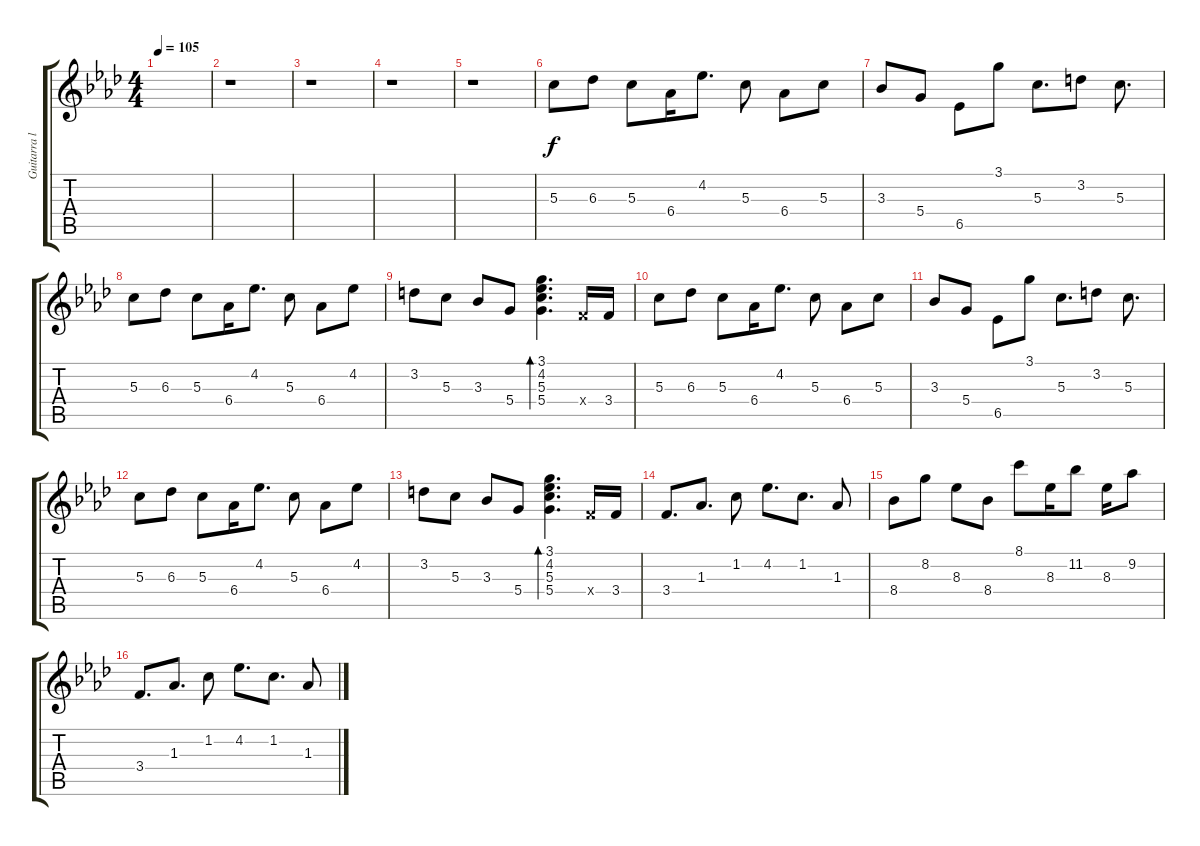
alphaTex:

\track ("Guitarra limpia" "Guitarra l") {instrument electricguitarjazz}
\staff {score tabs}
\tuning (E4 B3 G3 D3 A2 E2) {hide}
\ts (4 4)
\tempo 105
\clef g2
\ks fminor
|
r.1 |
r.1 |
r.1 |
r.1 |
5.3.8 6.3.8 5.3.8 6.4.16 4.2.8{d} 5.3.8 6.4.8 5.3.8 |
3.3.8 5.4.8 6.5.8 3.1.8 5.3.8{d} 3.2.8 5.3.8{d} |
5.3.8 6.3.8 5.3.8 6.4.16 4.2.8{d} 5.3.8 6.4.8 4.2.8 |
3.2.8 5.3.8 3.3.8 5.4.8 (3.1 4.2 5.3 5.4).4{d bd 120} 3.4{x}.16 3.4.16 |
5.3.8 6.3.8 5.3.8 6.4.16 4.2.8{d} 5.3.8 6.4.8 5.3.8 |
3.3.8 5.4.8 6.5.8 3.1.8 5.3.8{d} 3.2.8 5.3.8{d} |
5.3.8 6.3.8 5.3.8 6.4.16 4.2.8{d} 5.3.8 6.4.8 4.2.8 |
3.2.8 5.3.8 3.3.8 5.4.8 (3.1 4.2 5.3 5.4).4{d bd 120} 3.4{x}.16 3.4.16 |
3.4.8{d} 1.3.8{d} 1.2.8 4.2.8{d} 1.2.8{d} 1.3.8 |
8.4.8 8.2.8 8.3.8 8.4.8 8.1.8 8.3.16 11.2.8 8.3.16 9.2.8 |
3.4.8{d} 1.3.8{d} 1.2.8 4.2.8{d} 1.2.8{d} 1.3.8
